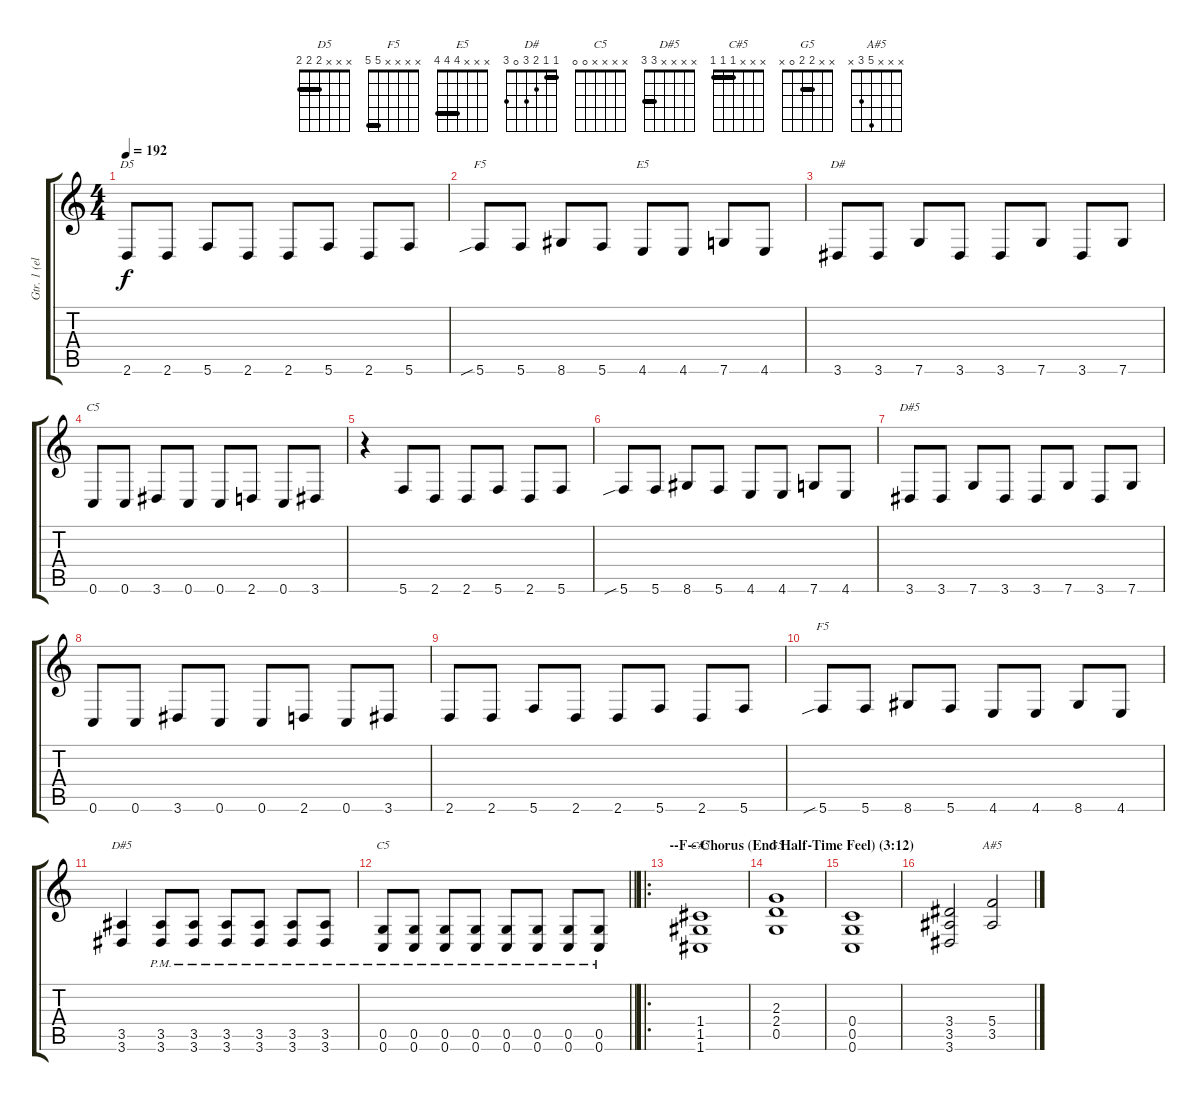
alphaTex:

\track ("Gtr. 1 (elec. w/dist.) [Alexi Laiho]" "Gtr. 1 (el") {instrument distortionguitar}
\staff {score tabs}
\tuning (D4 A3 F3 C3 G2 C2) {hide}
\chord ("D5" x x x 2 2 2) {barre 2}
\chord ("F5" x x x 5 5 5) {firstfret 5 barre 5}
\chord ("E5" x x x 4 4 4) {barre 4}
\chord ("D#" 1 1 2 3 0 3) {barre 1}
\chord ("C5" x x x 0 0 0)
\chord ("D#5" x x x 3 3 3) {barre 3}
\chord ("F5" x x x x 5 5) {barre 5}
\chord ("D#5" x x x x 3 3) {barre 3}
\chord ("C5" x x x x 0 0)
\chord ("C#5" x x x 1 1 1) {barre 1}
\chord ("G5" x x 2 2 0 x) {barre 2}
\chord ("A#5" x x x 5 3 x)
\ts (4 4)
\tempo 192
\clef g2
\ks c
2.6.8{ch "D5" dy f} 2.6.8 5.6.8 2.6.8 2.6.8 5.6.8 2.6.8 5.6.8 |
5.6{sib}.8{ch "F5"} 5.6.8 8.6.8 5.6.8 4.6.8{ch "E5"} 4.6.8 7.6.8 4.6.8 |
3.6.8{ch "D#"} 3.6.8 7.6.8 3.6.8 3.6.8 7.6.8 3.6.8 7.6.8 |
0.6.8{ch "C5"} 0.6.8 3.6.8 0.6.8 0.6.8 2.6.8 0.6.8 3.6.8 |
r.4 5.6.8 2.6.8 2.6.8 5.6.8 2.6.8 5.6.8 |
5.6{sib}.8 5.6.8 8.6.8 5.6.8 4.6.8 4.6.8 7.6.8 4.6.8 |
3.6.8{ch "D#5"} 3.6.8 7.6.8 3.6.8 3.6.8 7.6.8 3.6.8 7.6.8 |
0.6.8 0.6.8 3.6.8 0.6.8 0.6.8 2.6.8 0.6.8 3.6.8 |
2.6.8 2.6.8 5.6.8 2.6.8 2.6.8 5.6.8 2.6.8 5.6.8 |
5.6{sib}.8{ch "F5"} 5.6.8 8.6.8 5.6.8 4.6.8 4.6.8 8.6.8 4.6.8 |
(3.5 3.6).4{ch "D#5"} (3.5{pm} 3.6{pm}).8 (3.5{pm} 3.6{pm}).8 (3.5{pm} 3.6{pm}).8 (3.5{pm} 3.6{pm}).8 (3.5{pm} 3.6{pm}).8 (3.5{pm} 3.6{pm}).8 |
\barLineRight lightlight
(0.5{pm} 0.6{pm}).8{ch "C5"} (0.5{pm} 0.6{pm}).8 (0.5{pm} 0.6{pm}).8 (0.5{pm} 0.6{pm}).8 (0.5{pm} 0.6{pm}).8 (0.5{pm} 0.6{pm}).8 (0.5{pm} 0.6{pm}).8 (0.5{pm} 0.6{pm}).8 |
\ro
\section ("" "--F-- Chorus (End Half-Time Feel) (3:12)")
(1.4 1.5 1.6).1{ch "C#5"} |
(2.3 2.4 0.5).1{ch "G5"} |
(0.4 0.5 0.6).1 |
(3.4 3.5 3.6).2 (5.4 3.5).2{ch "A#5"}
